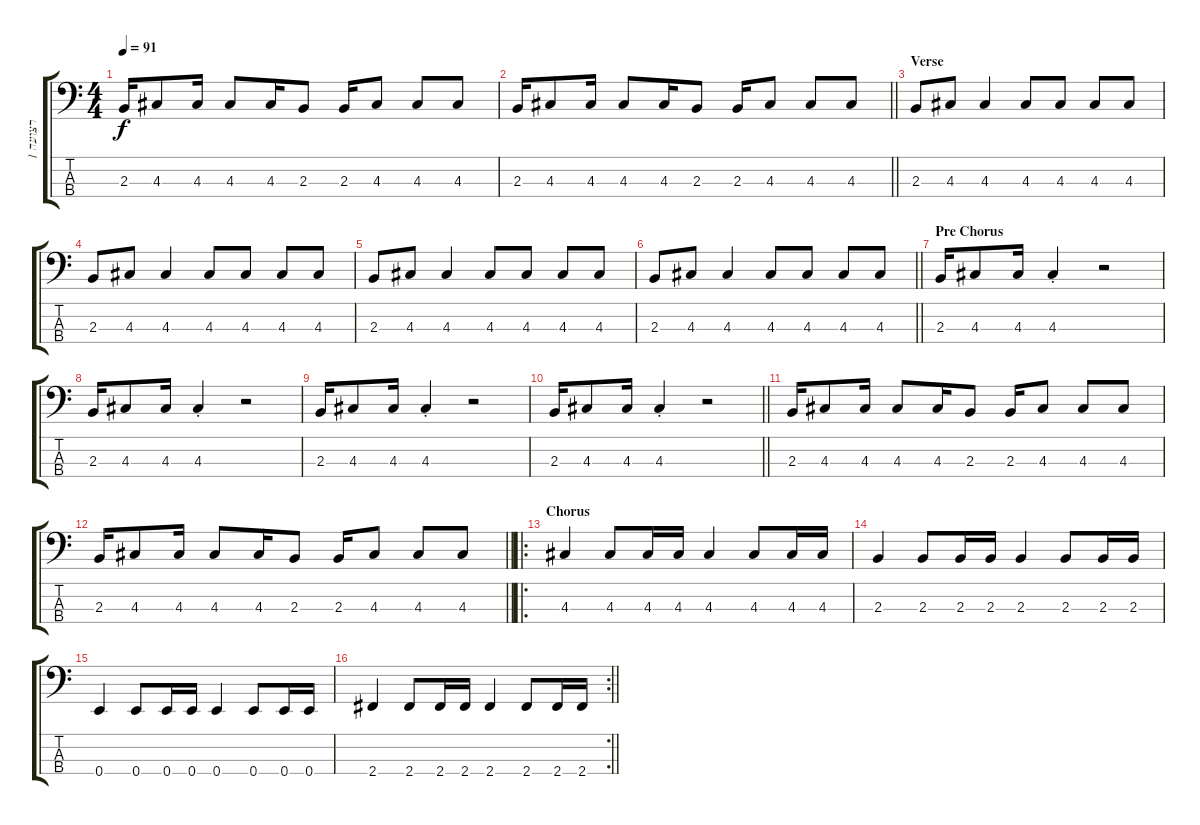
\track ("רצועה 1" "רצועה 1") {instrument electricbasspick}
\staff {score tabs}
\tuning (G2 D2 A1 E1) {hide}
\ts (4 4)
\tempo 91
\clef f4
\ks c
2.3.16{dy f} 4.3.8 4.3.16 4.3.8 4.3.16 2.3.8 2.3.16 4.3.8 4.3.8 4.3.8 |
\barLineRight lightlight
2.3.16 4.3.8 4.3.16 4.3.8 4.3.16 2.3.8 2.3.16 4.3.8 4.3.8 4.3.8 |
\section ("" "Verse")
2.3.8 4.3.8 4.3.4 4.3.8 4.3.8 4.3.8 4.3.8 |
2.3.8 4.3.8 4.3.4 4.3.8 4.3.8 4.3.8 4.3.8 |
2.3.8 4.3.8 4.3.4 4.3.8 4.3.8 4.3.8 4.3.8 |
\barLineRight lightlight
2.3.8 4.3.8 4.3.4 4.3.8 4.3.8 4.3.8 4.3.8 |
\section ("" "Pre Chorus")
2.3.16 4.3.8 4.3.16 4.3{st}.4 r.2 |
2.3.16 4.3.8 4.3.16 4.3{st}.4 r.2 |
2.3.16 4.3.8 4.3.16 4.3{st}.4 r.2 |
\barLineRight lightlight
2.3.16 4.3.8 4.3.16 4.3{st}.4 r.2 |
2.3.16 4.3.8 4.3.16 4.3.8 4.3.16 2.3.8 2.3.16 4.3.8 4.3.8 4.3.8 |
\barLineRight lightlight
2.3.16 4.3.8 4.3.16 4.3.8 4.3.16 2.3.8 2.3.16 4.3.8 4.3.8 4.3.8 |
\ro
\section ("" "Chorus")
4.3.4 4.3.8 4.3.16 4.3.16 4.3.4 4.3.8 4.3.16 4.3.16 |
2.3.4 2.3.8 2.3.16 2.3.16 2.3.4 2.3.8 2.3.16 2.3.16 |
0.4.4 0.4.8 0.4.16 0.4.16 0.4.4 0.4.8 0.4.16 0.4.16 |
\rc 2
\barLineRight lightlight
2.4.4 2.4.8 2.4.16 2.4.16 2.4.4 2.4.8 2.4.16 2.4.16
